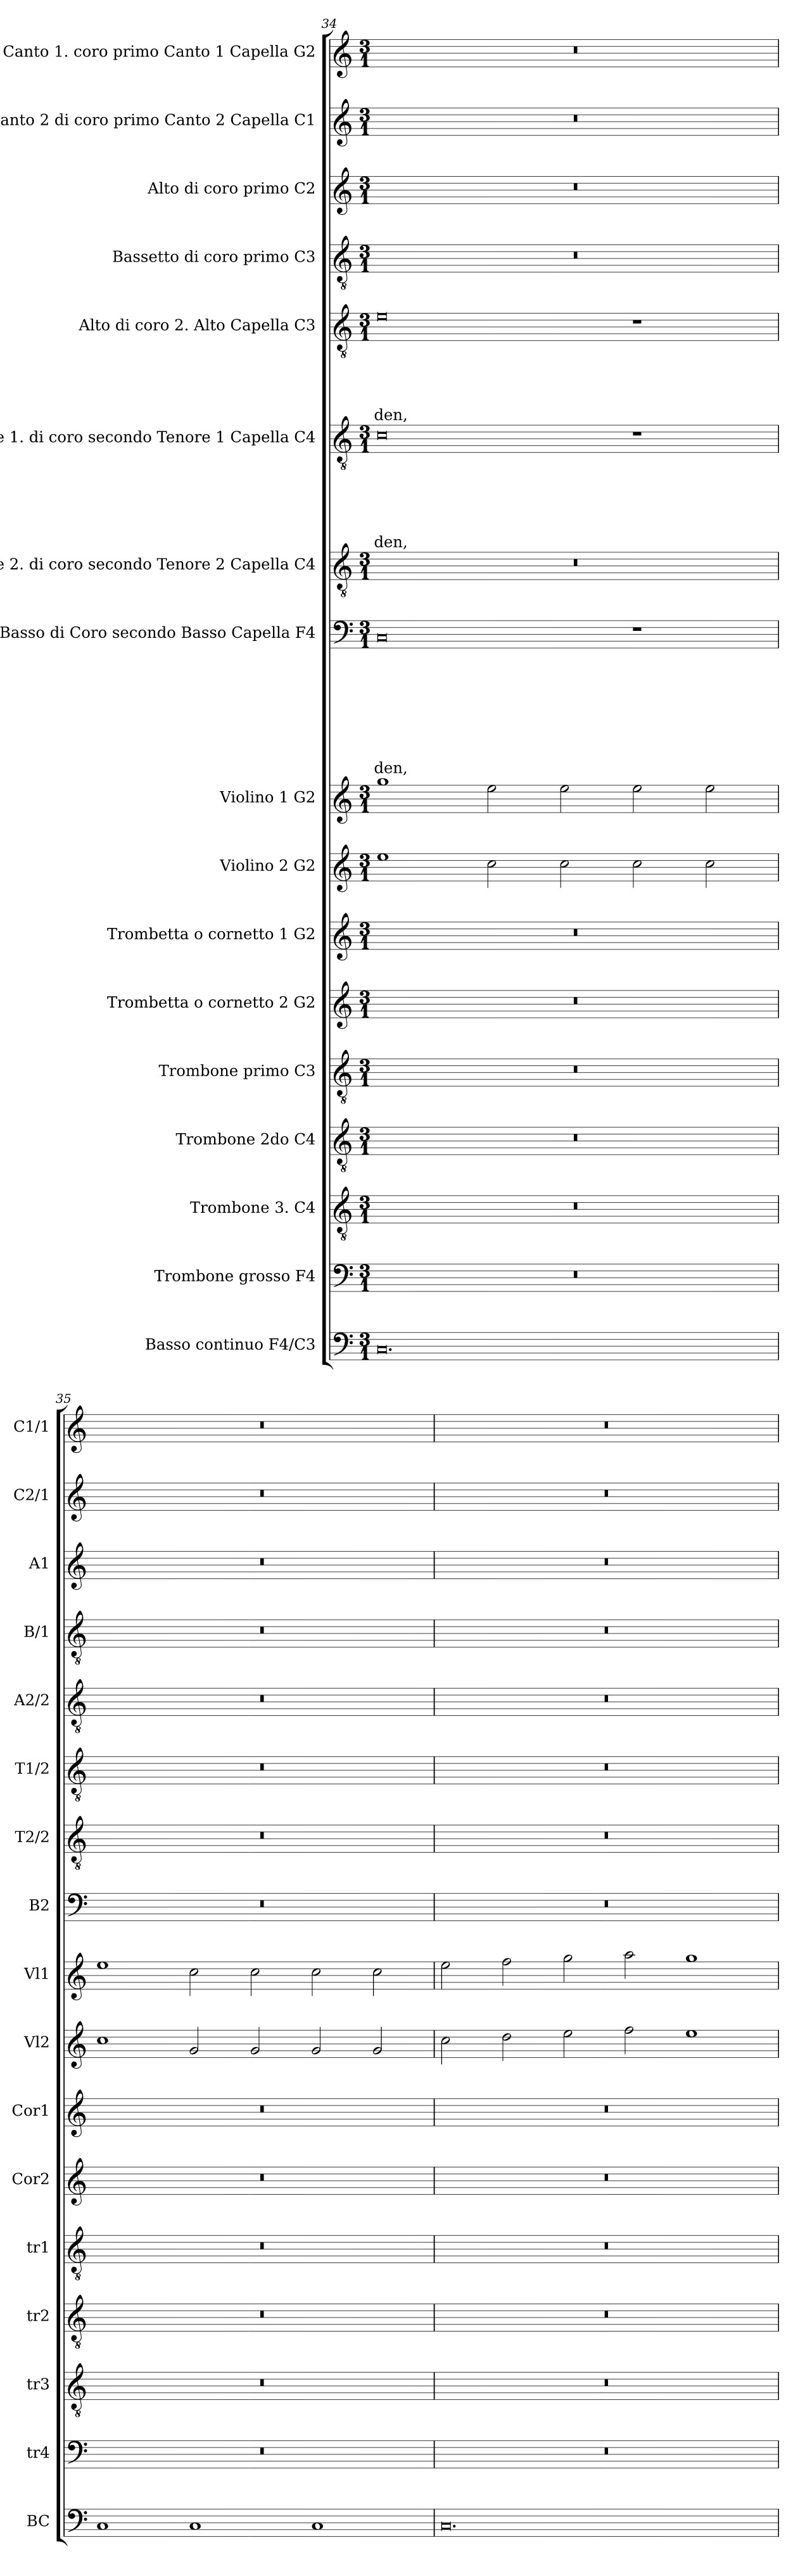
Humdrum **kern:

**kern	**kern	**kern	**kern	**kern	**kern	**kern	**kern	**kern	**kern	**text	**text	**text	**text	**text	**text	**text	**text	**kern	**kern	**text	**text	**text	**text	**text	**text	**kern	**text	**text	**text	**text	**text	**kern	**kern	**kern	**kern
*part17	*part16	*part15	*part14	*part13	*part12	*part11	*part10	*part9	*part8	*part8	*part8	*part8	*part8	*part8	*part8	*part8	*part8	*part7	*part6	*part6	*part6	*part6	*part6	*part6	*part6	*part5	*part5	*part5	*part5	*part5	*part5	*part4	*part3	*part2	*part1
*staff17	*staff16	*staff15	*staff14	*staff13	*staff12	*staff11	*staff10	*staff9	*staff8	*staff8	*staff8	*staff8	*staff8	*staff8	*staff8	*staff8	*staff8	*staff7	*staff6	*staff6	*staff6	*staff6	*staff6	*staff6	*staff6	*staff5	*staff5	*staff5	*staff5	*staff5	*staff5	*staff4	*staff3	*staff2	*staff1
*I"Basso continuo F4/C3	*I"Trombone grosso F4	*I"Trombone 3. C4	*I"Trombone 2do C4	*I"Trombone primo C3	*I"Trombetta o cornetto 2 G2	*I"Trombetta o cornetto 1 G2	*I"Violino 2 G2	*I"Violino 1 G2	*I"Basso di Coro secondo Basso Capella F4	*	*	*	*	*	*	*	*	*I"Tenore 2.  di coro secondo Tenore 2 Capella C4	*I"Tenore 1. di coro secondo Tenore 1 Capella C4	*	*	*	*	*	*	*I"Alto di coro 2. Alto Capella C3	*	*	*	*	*	*I"Bassetto di coro primo C3	*I"Alto di coro primo C2	*I"Canto 2 di coro primo Canto 2 Capella C1	*I"Canto 1. coro primo Canto 1 Capella G2
*I'BC	*I'tr4	*I'tr3	*I'tr2	*I'tr1	*I'Cor2	*I'Cor1	*I'Vl2	*I'Vl1	*I'B2	*	*	*	*	*	*	*	*	*I'T2/2	*I'T1/2	*	*	*	*	*	*	*I'A2/2	*	*	*	*	*	*I'B/1	*I'A1	*I'C2/1	*I'C1/1
*clefF4	*clefF4	*clefGv2	*clefGv2	*clefGv2	*clefG2	*clefG2	*clefG2	*clefG2	*clefF4	*	*	*	*	*	*	*	*	*clefGv2	*clefGv2	*	*	*	*	*	*	*clefGv2	*	*	*	*	*	*clefGv2	*clefG2	*clefG2	*clefG2
*k[]	*k[]	*k[]	*k[]	*k[]	*k[]	*k[]	*k[]	*k[]	*k[]	*	*	*	*	*	*	*	*	*k[]	*k[]	*	*	*	*	*	*	*k[]	*	*	*	*	*	*k[]	*k[]	*k[]	*k[]
*C:	*C:	*C:	*C:	*C:	*C:	*C:	*C:	*C:	*C:	*	*	*	*	*	*	*	*	*C:	*C:	*	*	*	*	*	*	*C:	*	*	*	*	*	*C:	*C:	*C:	*C:
*M3/1	*M3/1	*M3/1	*M3/1	*M3/1	*M3/1	*M3/1	*M3/1	*M3/1	*M3/1	*	*	*	*	*	*	*	*	*M3/1	*M3/1	*	*	*	*	*	*	*M3/1	*	*	*	*	*	*M3/1	*M3/1	*M3/1	*M3/1
=34	=34	=34	=34	=34	=34	=34	=34	=34	=34	=34	=34	=34	=34	=34	=34	=34	=34	=34	=34	=34	=34	=34	=34	=34	=34	=34	=34	=34	=34	=34	=34	=34	=34	=34	=34
!	!	!	!	!	!	!	!	!	!	!	!	!	!	!	!	!	!LO:LY:b	!	!	!	!	!	!	!	!LO:LY:b	!	!	!	!	!	!LO:LY:b	!	!	!	!
0.C	0.r	0.r	0.r	0.r	0.r	0.r	1ee	1gg	0C	.	.	.	.	.	.	.	-den,	0.r	0c	.	.	.	.	.	-den,	0e	.	.	.	.	-den,	0.r	0.r	0.r	0.r
.	.	.	.	.	.	.	2cc\	2ee\	.	.	.	.	.	.	.	.	.	.	.	.	.	.	.	.	.	.	.	.	.	.	.	.	.	.	.
.	.	.	.	.	.	.	2cc\	2ee\	.	.	.	.	.	.	.	.	.	.	.	.	.	.	.	.	.	.	.	.	.	.	.	.	.	.	.
.	.	.	.	.	.	.	2cc\	2ee\	1r	.	.	.	.	.	.	.	.	.	1r	.	.	.	.	.	.	1r	.	.	.	.	.	.	.	.	.
.	.	.	.	.	.	.	2cc\	2ee\	.	.	.	.	.	.	.	.	.	.	.	.	.	.	.	.	.	.	.	.	.	.	.	.	.	.	.
=35	=35	=35	=35	=35	=35	=35	=35	=35	=35	=35	=35	=35	=35	=35	=35	=35	=35	=35	=35	=35	=35	=35	=35	=35	=35	=35	=35	=35	=35	=35	=35	=35	=35	=35	=35
1C	0.r	0.r	0.r	0.r	0.r	0.r	1cc	1ee	0.r	.	.	.	.	.	.	.	.	0.r	0.r	.	.	.	.	.	.	0.r	.	.	.	.	.	0.r	0.r	0.r	0.r
1C	.	.	.	.	.	.	2g/	2cc\	.	.	.	.	.	.	.	.	.	.	.	.	.	.	.	.	.	.	.	.	.	.	.	.	.	.	.
.	.	.	.	.	.	.	2g/	2cc\	.	.	.	.	.	.	.	.	.	.	.	.	.	.	.	.	.	.	.	.	.	.	.	.	.	.	.
1C	.	.	.	.	.	.	2g/	2cc\	.	.	.	.	.	.	.	.	.	.	.	.	.	.	.	.	.	.	.	.	.	.	.	.	.	.	.
.	.	.	.	.	.	.	2g/	2cc\	.	.	.	.	.	.	.	.	.	.	.	.	.	.	.	.	.	.	.	.	.	.	.	.	.	.	.
=36	=36	=36	=36	=36	=36	=36	=36	=36	=36	=36	=36	=36	=36	=36	=36	=36	=36	=36	=36	=36	=36	=36	=36	=36	=36	=36	=36	=36	=36	=36	=36	=36	=36	=36	=36
0.C	0.r	0.r	0.r	0.r	0.r	0.r	2cc\	2ee\	0.r	.	.	.	.	.	.	.	.	0.r	0.r	.	.	.	.	.	.	0.r	.	.	.	.	.	0.r	0.r	0.r	0.r
.	.	.	.	.	.	.	2dd\	2ff\	.	.	.	.	.	.	.	.	.	.	.	.	.	.	.	.	.	.	.	.	.	.	.	.	.	.	.
.	.	.	.	.	.	.	2ee\	2gg\	.	.	.	.	.	.	.	.	.	.	.	.	.	.	.	.	.	.	.	.	.	.	.	.	.	.	.
.	.	.	.	.	.	.	2ff\	2aa\	.	.	.	.	.	.	.	.	.	.	.	.	.	.	.	.	.	.	.	.	.	.	.	.	.	.	.
.	.	.	.	.	.	.	1ee	1gg	.	.	.	.	.	.	.	.	.	.	.	.	.	.	.	.	.	.	.	.	.	.	.	.	.	.	.
=	=	=	=	=	=	=	=	=	=	=	=	=	=	=	=	=	=	=	=	=	=	=	=	=	=	=	=	=	=	=	=	=	=	=	=
*-	*-	*-	*-	*-	*-	*-	*-	*-	*-	*-	*-	*-	*-	*-	*-	*-	*-	*-	*-	*-	*-	*-	*-	*-	*-	*-	*-	*-	*-	*-	*-	*-	*-	*-	*-
